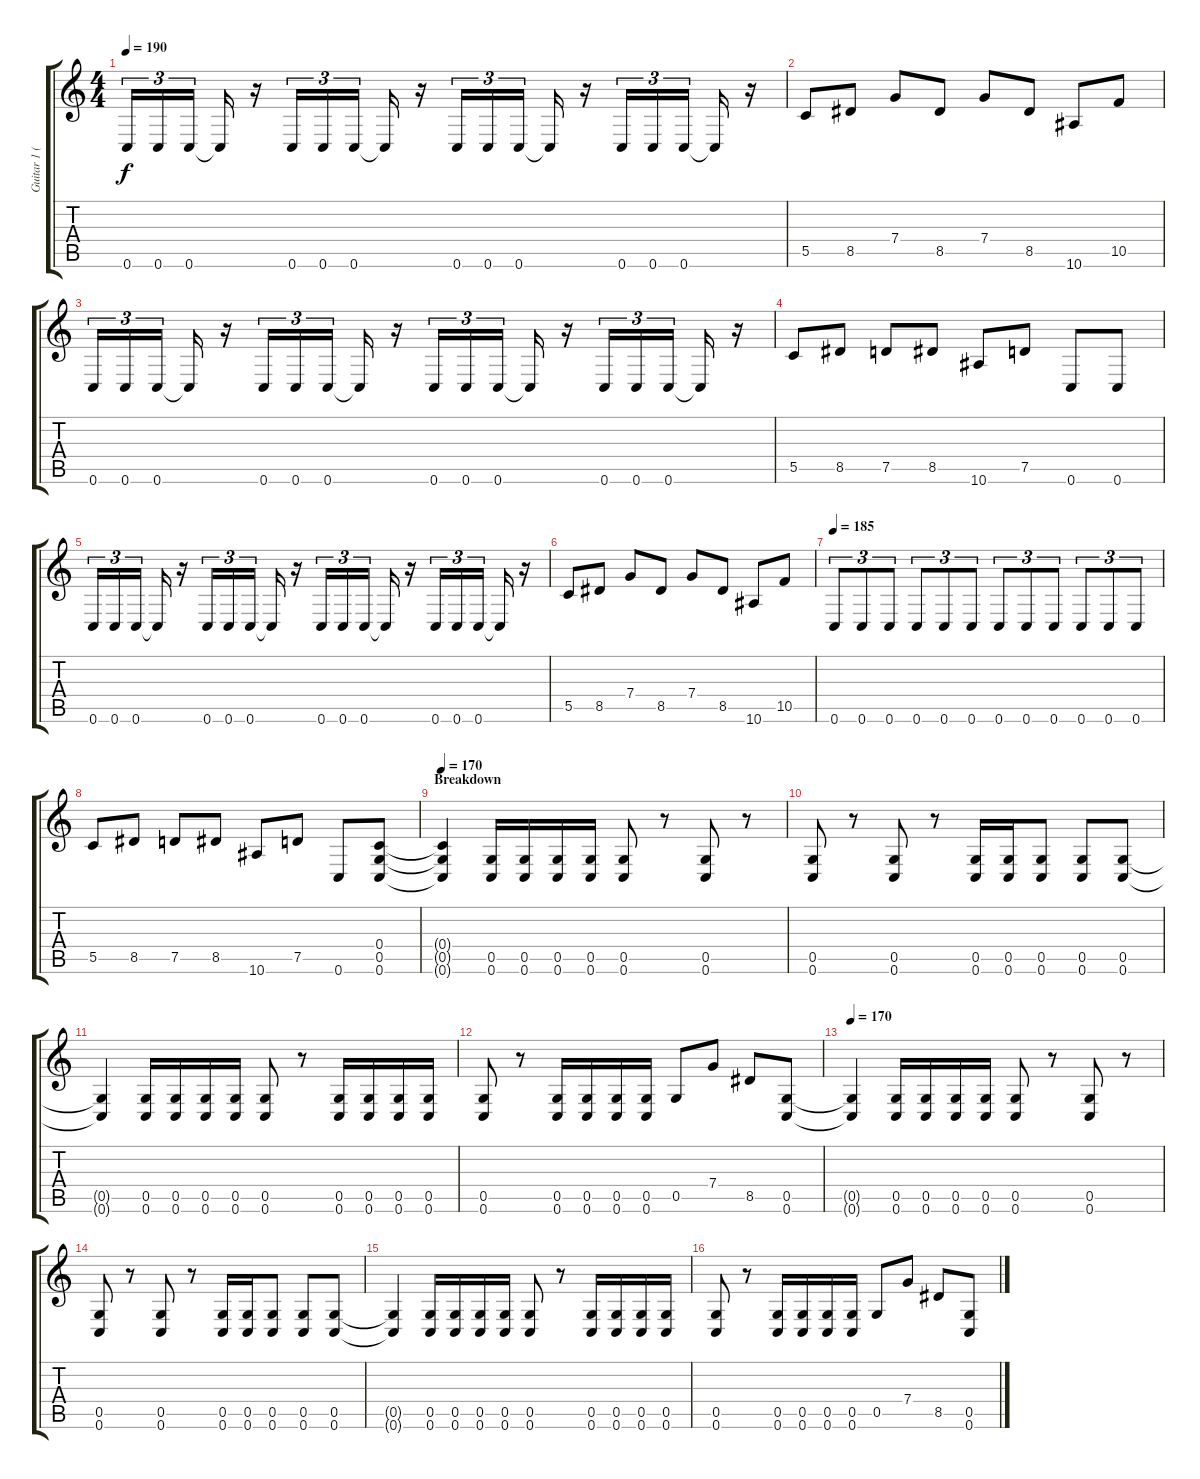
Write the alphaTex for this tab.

\track ("Guitar 1 (Hipa)" "Guitar 1 (") {instrument distortionguitar}
\staff {score tabs}
\tuning (D4 A3 F3 C3 G2 C2) {hide}
\ts (4 4)
\tempo 190
\clef g2
\ks c
0.6.16{tu (3 2) dy f} 0.6.16{tu (3 2)} 0.6.16{tu (3 2)} 0.6{t}.16 r.16 0.6.16{tu (3 2)} 0.6.16{tu (3 2)} 0.6.16{tu (3 2)} 0.6{t}.16 r.16 0.6.16{tu (3 2)} 0.6.16{tu (3 2)} 0.6.16{tu (3 2)} 0.6{t}.16 r.16 0.6.16{tu (3 2)} 0.6.16{tu (3 2)} 0.6.16{tu (3 2)} 0.6{t}.16 r.16 |
5.5.8 8.5.8 7.4.8 8.5.8 7.4.8 8.5.8 10.6.8 10.5.8 |
0.6.16{tu (3 2)} 0.6.16{tu (3 2)} 0.6.16{tu (3 2)} 0.6{t}.16 r.16 0.6.16{tu (3 2)} 0.6.16{tu (3 2)} 0.6.16{tu (3 2)} 0.6{t}.16 r.16 0.6.16{tu (3 2)} 0.6.16{tu (3 2)} 0.6.16{tu (3 2)} 0.6{t}.16 r.16 0.6.16{tu (3 2)} 0.6.16{tu (3 2)} 0.6.16{tu (3 2)} 0.6{t}.16 r.16 |
5.5.8 8.5.8 7.5.8 8.5.8 10.6.8 7.5.8 0.6.8 0.6.8 |
0.6.16{tu (3 2)} 0.6.16{tu (3 2)} 0.6.16{tu (3 2)} 0.6{t}.16 r.16 0.6.16{tu (3 2)} 0.6.16{tu (3 2)} 0.6.16{tu (3 2)} 0.6{t}.16 r.16 0.6.16{tu (3 2)} 0.6.16{tu (3 2)} 0.6.16{tu (3 2)} 0.6{t}.16 r.16 0.6.16{tu (3 2)} 0.6.16{tu (3 2)} 0.6.16{tu (3 2)} 0.6{t}.16 r.16 |
5.5.8 8.5.8 7.4.8 8.5.8 7.4.8 8.5.8 10.6.8 10.5.8 |
\tempo 185
0.6.8{tu (3 2)} 0.6.8{tu (3 2)} 0.6.8{tu (3 2)} 0.6.8{tu (3 2)} 0.6.8{tu (3 2)} 0.6.8{tu (3 2)} 0.6.8{tu (3 2)} 0.6.8{tu (3 2)} 0.6.8{tu (3 2)} 0.6.8{tu (3 2)} 0.6.8{tu (3 2)} 0.6.8{tu (3 2)} |
5.5.8 8.5.8 7.5.8 8.5.8 10.6.8 7.5.8 0.6.8 (0.4 0.5 0.6).8 |
\section ("" "Breakdown")
\tempo 170
(0.4{t} 0.5{t} 0.6{t}).4 (0.5 0.6).16 (0.5 0.6).16 (0.5 0.6).16 (0.5 0.6).16 (0.5 0.6).8 r.8 (0.5 0.6).8 r.8 |
(0.5 0.6).8 r.8 (0.5 0.6).8 r.8 (0.5 0.6).16 (0.5 0.6).16 (0.5 0.6).8 (0.5 0.6).8 (0.5 0.6).8 |
(0.5{t} 0.6{t}).4 (0.5 0.6).16 (0.5 0.6).16 (0.5 0.6).16 (0.5 0.6).16 (0.5 0.6).8 r.8 (0.5 0.6).16 (0.5 0.6).16 (0.5 0.6).16 (0.5 0.6).16 |
(0.5 0.6).8 r.8 (0.5 0.6).16 (0.5 0.6).16 (0.5 0.6).16 (0.5 0.6).16 0.5.8 7.4.8 8.5.8 (0.5 0.6).8 |
\tempo 170
(0.5{t} 0.6{t}).4 (0.5 0.6).16 (0.5 0.6).16 (0.5 0.6).16 (0.5 0.6).16 (0.5 0.6).8 r.8 (0.5 0.6).8 r.8 |
(0.5 0.6).8 r.8 (0.5 0.6).8 r.8 (0.5 0.6).16 (0.5 0.6).16 (0.5 0.6).8 (0.5 0.6).8 (0.5 0.6).8 |
(0.5{t} 0.6{t}).4 (0.5 0.6).16 (0.5 0.6).16 (0.5 0.6).16 (0.5 0.6).16 (0.5 0.6).8 r.8 (0.5 0.6).16 (0.5 0.6).16 (0.5 0.6).16 (0.5 0.6).16 |
(0.5 0.6).8 r.8 (0.5 0.6).16 (0.5 0.6).16 (0.5 0.6).16 (0.5 0.6).16 0.5.8 7.4.8 8.5.8 (0.5 0.6).8
